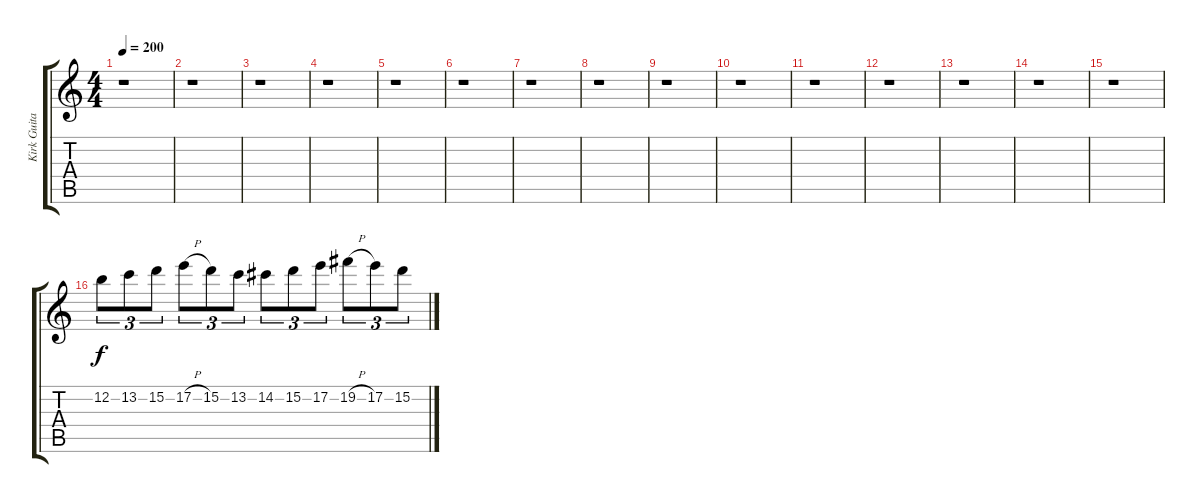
\track ("Kirk Guitar 1" "Kirk Guita") {instrument distortionguitar}
\staff {score tabs}
\tuning (E4 B3 G3 D3 A2 E2) {hide}
\ts (4 4)
\tempo 200
\clef g2
\ks c
r.1{dy f} |
r.1 |
r.1 |
r.1 |
r.1 |
r.1 |
r.1 |
r.1 |
r.1 |
r.1 |
r.1 |
r.1 |
r.1 |
r.1 |
r.1 |
12.2.8{tu (3 2)} 13.2.8{tu (3 2)} 15.2.8{tu (3 2)} 17.2{h}.8{tu (3 2)} 15.2.8{tu (3 2)} 13.2.8{tu (3 2)} 14.2.8{tu (3 2)} 15.2.8{tu (3 2)} 17.2.8{tu (3 2)} 19.2{h}.8{tu (3 2)} 17.2.8{tu (3 2)} 15.2.8{tu (3 2)}
